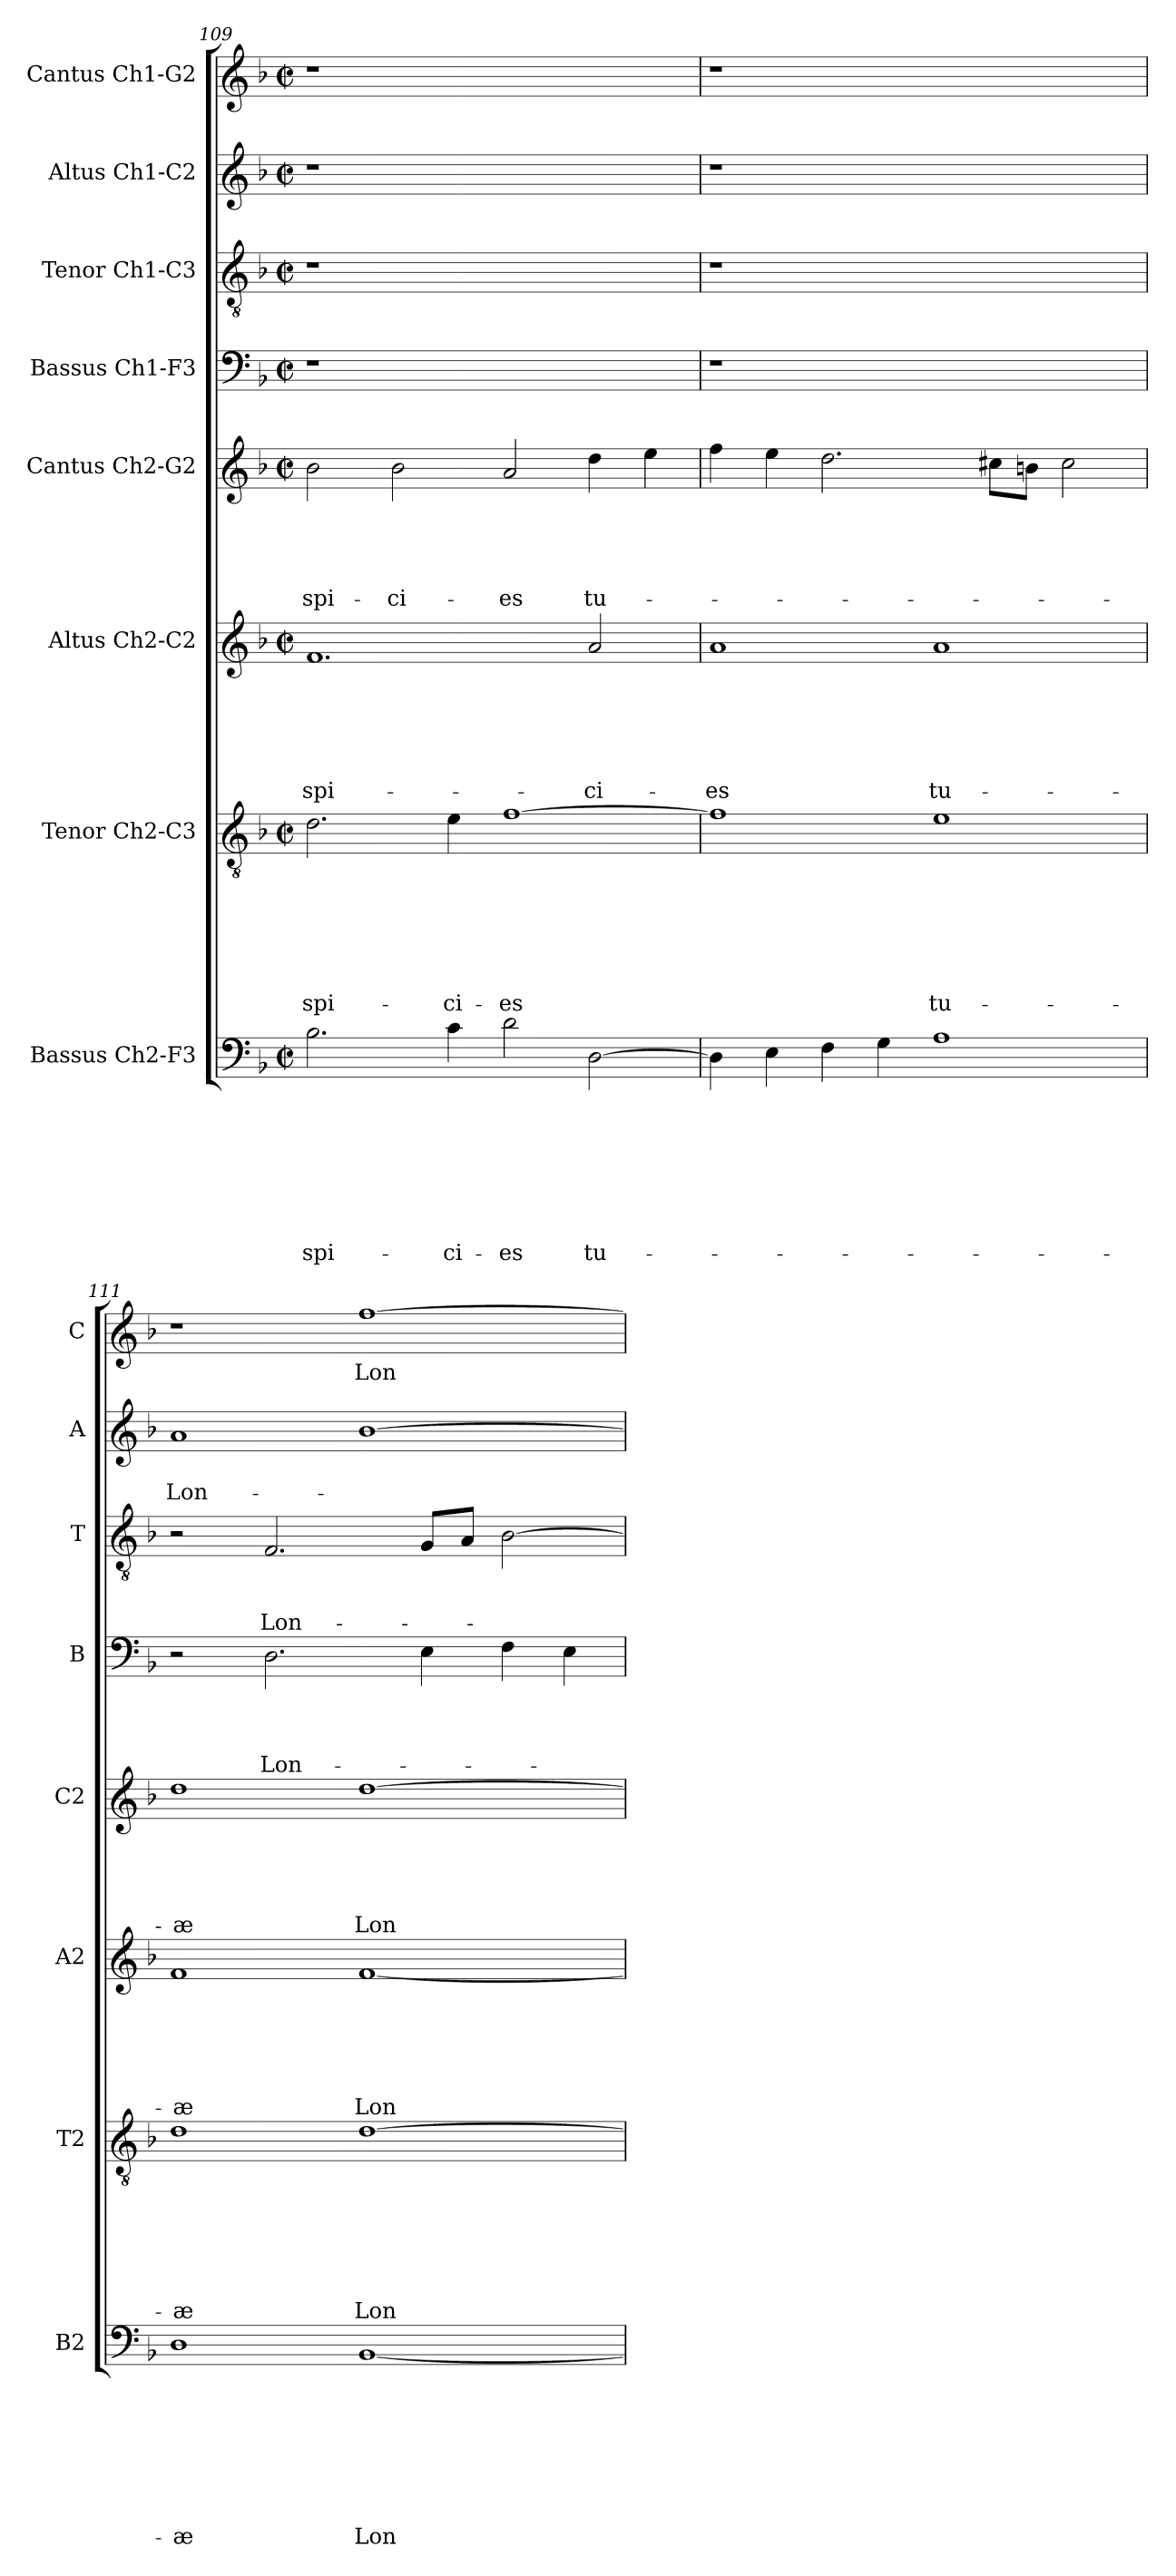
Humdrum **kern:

**kern	**text	**text	**text	**text	**text	**text	**text	**text	**kern	**text	**text	**text	**text	**text	**text	**text	**kern	**text	**text	**text	**text	**text	**text	**kern	**text	**text	**text	**text	**text	**kern	**text	**text	**text	**text	**kern	**text	**text	**text	**kern	**text	**text	**kern	**text
*part8	*part8	*part8	*part8	*part8	*part8	*part8	*part8	*part8	*part7	*part7	*part7	*part7	*part7	*part7	*part7	*part7	*part6	*part6	*part6	*part6	*part6	*part6	*part6	*part5	*part5	*part5	*part5	*part5	*part5	*part4	*part4	*part4	*part4	*part4	*part3	*part3	*part3	*part3	*part2	*part2	*part2	*part1	*part1
*staff8	*staff8	*staff8	*staff8	*staff8	*staff8	*staff8	*staff8	*staff8	*staff7	*staff7	*staff7	*staff7	*staff7	*staff7	*staff7	*staff7	*staff6	*staff6	*staff6	*staff6	*staff6	*staff6	*staff6	*staff5	*staff5	*staff5	*staff5	*staff5	*staff5	*staff4	*staff4	*staff4	*staff4	*staff4	*staff3	*staff3	*staff3	*staff3	*staff2	*staff2	*staff2	*staff1	*staff1
*I"Bassus Ch2-F3	*	*	*	*	*	*	*	*	*I"Tenor Ch2-C3	*	*	*	*	*	*	*	*I"Altus Ch2-C2	*	*	*	*	*	*	*I"Cantus Ch2-G2	*	*	*	*	*	*I"Bassus Ch1-F3	*	*	*	*	*I"Tenor Ch1-C3	*	*	*	*I"Altus Ch1-C2	*	*	*I"Cantus Ch1-G2	*
*I'B2	*	*	*	*	*	*	*	*	*I'T2	*	*	*	*	*	*	*	*I'A2	*	*	*	*	*	*	*I'C2	*	*	*	*	*	*I'B	*	*	*	*	*I'T	*	*	*	*I'A	*	*	*I'C	*
*clefF4	*	*	*	*	*	*	*	*	*clefGv2	*	*	*	*	*	*	*	*clefG2	*	*	*	*	*	*	*clefG2	*	*	*	*	*	*clefF4	*	*	*	*	*clefGv2	*	*	*	*clefG2	*	*	*clefG2	*
*k[b-]	*	*	*	*	*	*	*	*	*k[b-]	*	*	*	*	*	*	*	*k[b-]	*	*	*	*	*	*	*k[b-]	*	*	*	*	*	*k[b-]	*	*	*	*	*k[b-]	*	*	*	*k[b-]	*	*	*k[b-]	*
*F:	*	*	*	*	*	*	*	*	*F:	*	*	*	*	*	*	*	*F:	*	*	*	*	*	*	*F:	*	*	*	*	*	*F:	*	*	*	*	*F:	*	*	*	*F:	*	*	*F:	*
*M2/2	*	*	*	*	*	*	*	*	*M2/2	*	*	*	*	*	*	*	*M2/2	*	*	*	*	*	*	*M2/2	*	*	*	*	*	*M2/2	*	*	*	*	*M2/2	*	*	*	*M2/2	*	*	*M2/2	*
*met(c|)	*	*	*	*	*	*	*	*	*met(c|)	*	*	*	*	*	*	*	*met(c|)	*	*	*	*	*	*	*met(c|)	*	*	*	*	*	*met(c|)	*	*	*	*	*met(c|)	*	*	*	*met(c|)	*	*	*met(c|)	*
=109	=109	=109	=109	=109	=109	=109	=109	=109	=109	=109	=109	=109	=109	=109	=109	=109	=109	=109	=109	=109	=109	=109	=109	=109	=109	=109	=109	=109	=109	=109	=109	=109	=109	=109	=109	=109	=109	=109	=109	=109	=109	=109	=109
!	!	!	!	!	!	!	!	!LO:LY:b	!	!	!	!	!	!	!	!LO:LY:b	!	!	!	!	!	!	!LO:LY:b	!	!	!	!	!	!LO:LY:b	!	!	!	!	!	!	!	!	!	!	!	!	!	!
2.B-\	.	.	.	.	.	.	.	-spi-	2.d\	.	.	.	.	.	.	-spi-	1.f	.	.	.	.	.	-spi-	2b-\	.	.	.	.	-spi-	1r	.	.	.	.	1r	.	.	.	1r	.	.	1r	.
!	!	!	!	!	!	!	!	!	!	!	!	!	!	!	!	!	!	!	!	!	!	!	!	!	!	!	!	!	!LO:LY:b	!	!	!	!	!	!	!	!	!	!	!	!	!	!
.	.	.	.	.	.	.	.	.	.	.	.	.	.	.	.	.	.	.	.	.	.	.	.	2b-\	.	.	.	.	-ci-	.	.	.	.	.	.	.	.	.	.	.	.	.	.
!	!	!	!	!	!	!	!	!LO:LY:b	!	!	!	!	!	!	!	!LO:LY:b	!	!	!	!	!	!	!	!	!	!	!	!	!	!	!	!	!	!	!	!	!	!	!	!	!	!	!
4c\	.	.	.	.	.	.	.	-ci-	4e\	.	.	.	.	.	.	-ci-	.	.	.	.	.	.	.	.	.	.	.	.	.	.	.	.	.	.	.	.	.	.	.	.	.	.	.
!	!	!	!	!	!	!	!	!LO:LY:b	!	!	!	!	!	!	!	!LO:LY:b	!	!	!	!	!	!	!	!	!	!	!	!	!LO:LY:b	!	!	!	!	!	!	!	!	!	!	!	!	!	!
2d\	.	.	.	.	.	.	.	-es	[1f	.	.	.	.	.	.	-es	.	.	.	.	.	.	.	2a/	.	.	.	.	-es	1ryy	.	.	.	.	1ryy	.	.	.	1ryy	.	.	1ryy	.
!	!	!	!	!	!	!	!	!LO:LY:b	!	!	!	!	!	!	!	!	!	!	!	!	!	!	!LO:LY:b	!	!	!	!	!	!LO:LY:b	!	!	!	!	!	!	!	!	!	!	!	!	!	!
[2D\	.	.	.	.	.	.	.	tu-	.	.	.	.	.	.	.	.	2a/	.	.	.	.	.	-ci-	4dd\	.	.	.	.	tu-	.	.	.	.	.	.	.	.	.	.	.	.	.	.
.	.	.	.	.	.	.	.	.	.	.	.	.	.	.	.	.	.	.	.	.	.	.	.	4ee\	.	.	.	.	.	.	.	.	.	.	.	.	.	.	.	.	.	.	.
=110	=110	=110	=110	=110	=110	=110	=110	=110	=110	=110	=110	=110	=110	=110	=110	=110	=110	=110	=110	=110	=110	=110	=110	=110	=110	=110	=110	=110	=110	=110	=110	=110	=110	=110	=110	=110	=110	=110	=110	=110	=110	=110	=110
!	!	!	!	!	!	!	!	!	!	!	!	!	!	!	!	!	!	!	!	!	!	!	!LO:LY:b	!	!	!	!	!	!	!	!	!	!	!	!	!	!	!	!	!	!	!	!
4D\]	.	.	.	.	.	.	.	.	1f]	.	.	.	.	.	.	.	1a	.	.	.	.	.	-es	4ff\	.	.	.	.	.	1r	.	.	.	.	1r	.	.	.	1r	.	.	1r	.
4E\	.	.	.	.	.	.	.	.	.	.	.	.	.	.	.	.	.	.	.	.	.	.	.	4ee\	.	.	.	.	.	.	.	.	.	.	.	.	.	.	.	.	.	.	.
4F\	.	.	.	.	.	.	.	.	.	.	.	.	.	.	.	.	.	.	.	.	.	.	.	2.dd\	.	.	.	.	.	.	.	.	.	.	.	.	.	.	.	.	.	.	.
4G\	.	.	.	.	.	.	.	.	.	.	.	.	.	.	.	.	.	.	.	.	.	.	.	.	.	.	.	.	.	.	.	.	.	.	.	.	.	.	.	.	.	.	.
!	!	!	!	!	!	!	!	!	!	!	!	!	!	!	!	!LO:LY:b	!	!	!	!	!	!	!LO:LY:b	!	!	!	!	!	!	!	!	!	!	!	!	!	!	!	!	!	!	!	!
1A	.	.	.	.	.	.	.	.	1e	.	.	.	.	.	.	tu-	1a	.	.	.	.	.	tu-	.	.	.	.	.	.	1ryy	.	.	.	.	1ryy	.	.	.	1ryy	.	.	1ryy	.
.	.	.	.	.	.	.	.	.	.	.	.	.	.	.	.	.	.	.	.	.	.	.	.	8cc#X\L	.	.	.	.	.	.	.	.	.	.	.	.	.	.	.	.	.	.	.
.	.	.	.	.	.	.	.	.	.	.	.	.	.	.	.	.	.	.	.	.	.	.	.	8bn\J	.	.	.	.	.	.	.	.	.	.	.	.	.	.	.	.	.	.	.
.	.	.	.	.	.	.	.	.	.	.	.	.	.	.	.	.	.	.	.	.	.	.	.	2cc#\	.	.	.	.	.	.	.	.	.	.	.	.	.	.	.	.	.	.	.
!!LO:LB:g=z
=111	=111	=111	=111	=111	=111	=111	=111	=111	=111	=111	=111	=111	=111	=111	=111	=111	=111	=111	=111	=111	=111	=111	=111	=111	=111	=111	=111	=111	=111	=111	=111	=111	=111	=111	=111	=111	=111	=111	=111	=111	=111	=111	=111
!	!	!	!	!	!	!	!	!LO:LY:b	!	!	!	!	!	!	!	!LO:LY:b	!	!	!	!	!	!	!LO:LY:b	!	!	!	!	!	!LO:LY:b	!	!	!	!	!	!	!	!	!	!	!	!LO:LY:b	!	!
1D	.	.	.	.	.	.	.	-æ	1d	.	.	.	.	.	.	-æ	1f	.	.	.	.	.	-æ	1dd	.	.	.	.	-æ	2r	.	.	.	.	2r	.	.	.	1a	.	Lon-	1r	.
!	!	!	!	!	!	!	!	!	!	!	!	!	!	!	!	!	!	!	!	!	!	!	!	!	!	!	!	!	!	!	!	!	!	!LO:LY:b	!	!	!	!LO:LY:b	!	!	!	!	!
.	.	.	.	.	.	.	.	.	.	.	.	.	.	.	.	.	.	.	.	.	.	.	.	.	.	.	.	.	.	2.D\	.	.	.	Lon-	2.F/	.	.	Lon-	.	.	.	.	.
!	!	!	!	!	!	!	!	!LO:LY:b	!	!	!	!	!	!	!	!LO:LY:b	!	!	!	!	!	!	!LO:LY:b	!	!	!	!	!	!LO:LY:b	!	!	!	!	!	!	!	!	!	!	!	!	!	!LO:LY:b
[1BB-	.	.	.	.	.	.	.	Lon-	[1d	.	.	.	.	.	.	Lon-	[1f	.	.	.	.	.	Lon-	[1dd	.	.	.	.	Lon-	.	.	.	.	.	.	.	.	.	[1b-	.	.	[1ff	Lon-
.	.	.	.	.	.	.	.	.	.	.	.	.	.	.	.	.	.	.	.	.	.	.	.	.	.	.	.	.	.	4E\	.	.	.	.	8G/L	.	.	.	.	.	.	.	.
.	.	.	.	.	.	.	.	.	.	.	.	.	.	.	.	.	.	.	.	.	.	.	.	.	.	.	.	.	.	.	.	.	.	.	8A/J	.	.	.	.	.	.	.	.
.	.	.	.	.	.	.	.	.	.	.	.	.	.	.	.	.	.	.	.	.	.	.	.	.	.	.	.	.	.	4F\	.	.	.	.	[2B-\	.	.	.	.	.	.	.	.
.	.	.	.	.	.	.	.	.	.	.	.	.	.	.	.	.	.	.	.	.	.	.	.	.	.	.	.	.	.	4E\	.	.	.	.	.	.	.	.	.	.	.	.	.
=	=	=	=	=	=	=	=	=	=	=	=	=	=	=	=	=	=	=	=	=	=	=	=	=	=	=	=	=	=	=	=	=	=	=	=	=	=	=	=	=	=	=	=
*-	*-	*-	*-	*-	*-	*-	*-	*-	*-	*-	*-	*-	*-	*-	*-	*-	*-	*-	*-	*-	*-	*-	*-	*-	*-	*-	*-	*-	*-	*-	*-	*-	*-	*-	*-	*-	*-	*-	*-	*-	*-	*-	*-
